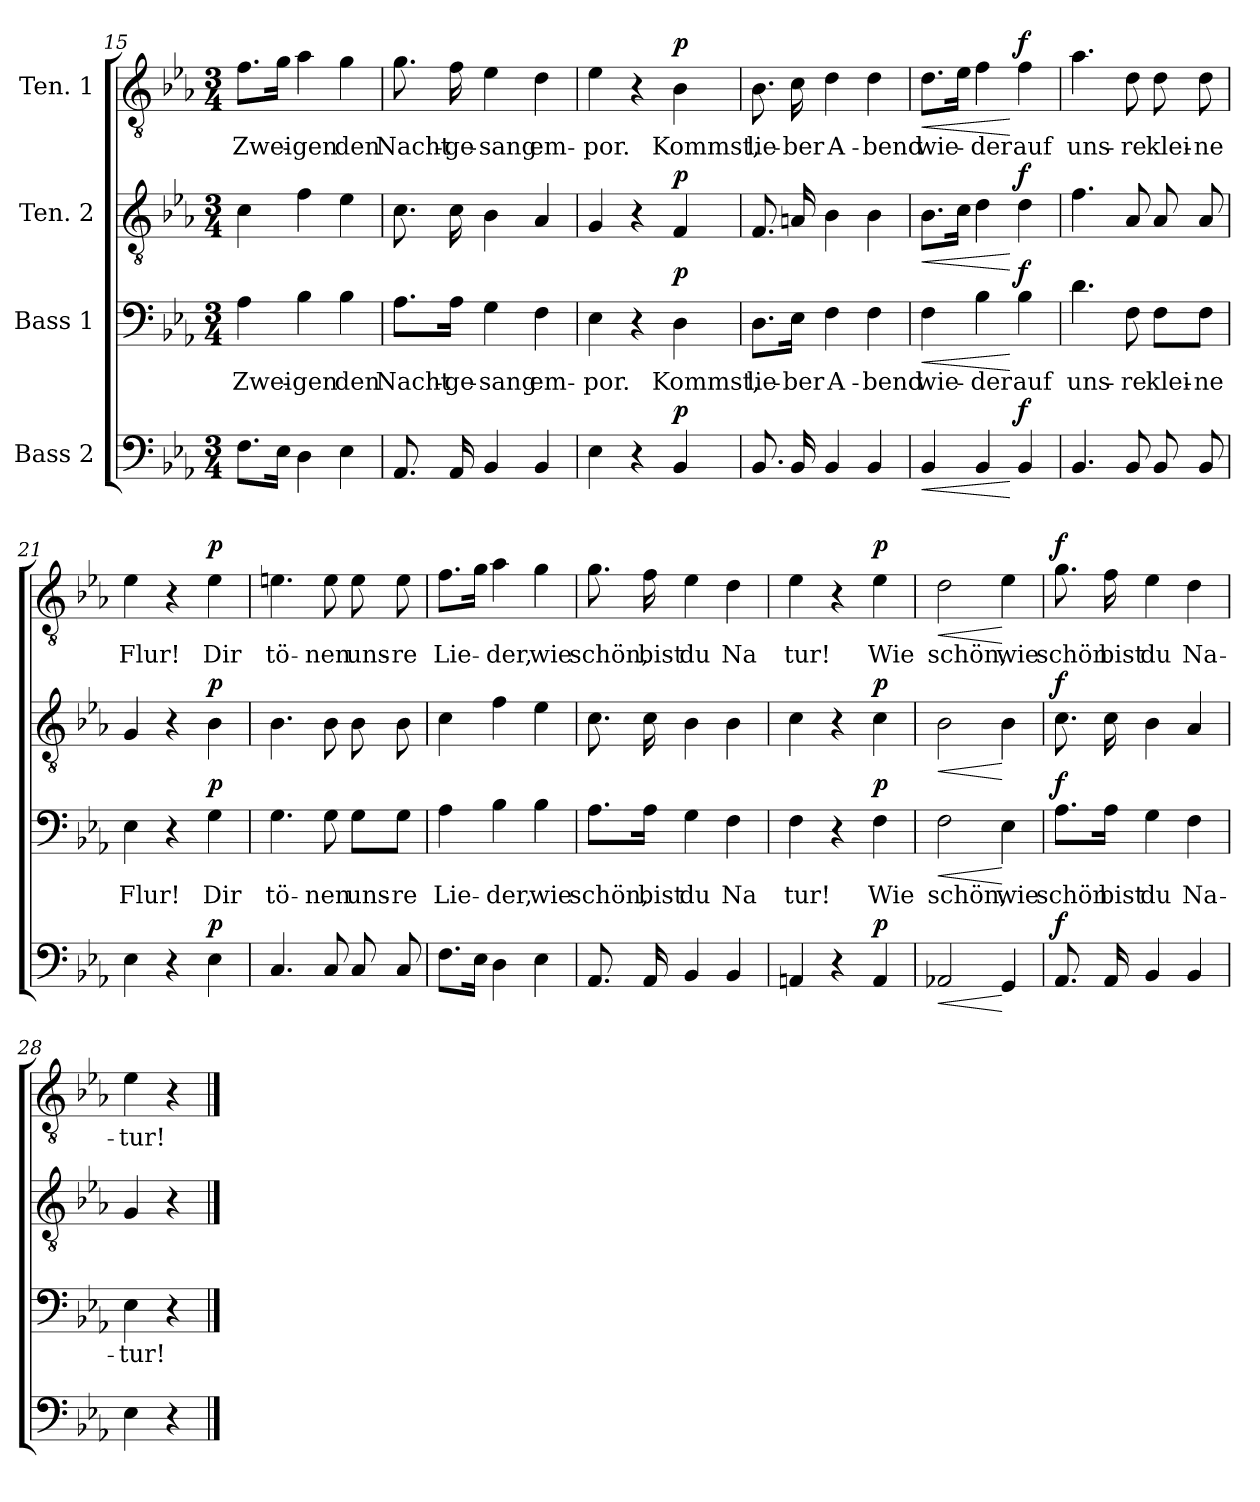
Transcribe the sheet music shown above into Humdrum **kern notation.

**kern	**dynam	**kern	**text	**dynam	**kern	**dynam	**kern	**text	**dynam
*part4	*part4	*part3	*part3	*part3	*part2	*part2	*part1	*part1	*part1
*staff4	*staff4	*staff3	*staff3	*staff3	*staff2	*staff2	*staff1	*staff1	*staff1
*I"Bass 2	*	*I"Bass 1	*	*	*I"Ten. 2	*	*I"Ten. 1	*	*
*clefF4	*	*clefF4	*	*	*clefGv2	*	*clefGv2	*	*
*k[b-e-a-]	*	*k[b-e-a-]	*	*	*k[b-e-a-]	*	*k[b-e-a-]	*	*
*M3/4	*	*M3/4	*	*	*M3/4	*	*M3/4	*	*
=15	=15	=15	=15	=15	=15	=15	=15	=15	=15
!	!	!	!LO:LY:b	!	!	!	!	!LO:LY:b	!
8.F\L	.	4A-\	Zwei-	.	4c\	.	8.f\L	Zwei-	.
16E-\Jk	.	.	.	.	.	.	16g\Jk	.	.
!	!	!	!LO:LY:b	!	!	!	!	!LO:LY:b	!
4D\	.	4B-\	-gen	.	4f\	.	4a-\	-gen	.
!	!	!	!LO:LY:b	!	!	!	!	!LO:LY:b	!
4E-\	.	4B-\	den	.	4e-\	.	4g\	den	.
=16	=16	=16	=16	=16	=16	=16	=16	=16	=16
!	!	!	!LO:LY:b	!	!	!	!	!LO:LY:b	!
8.AA-/	.	8.A-\L	Nacht-	.	8.c\	.	8.g\	Nacht-	.
!	!	!	!LO:LY:b	!	!	!	!	!LO:LY:b	!
16AA-/	.	16A-\Jk	-ge-	.	16c\	.	16f\	-ge-	.
!	!	!	!LO:LY:b	!	!	!	!	!LO:LY:b	!
4BB-/	.	4G\	-sang	.	4B-\	.	4e-\	-sang	.
!	!	!	!LO:LY:b	!	!	!	!	!LO:LY:b	!
4BB-/	.	4F\	em-	.	4A-/	.	4d\	em-	.
=17	=17	=17	=17	=17	=17	=17	=17	=17	=17
!	!	!	!LO:LY:b	!	!	!	!	!LO:LY:b	!
4E-\	.	4E-\	-por.	.	4G/	.	4e-\	-por.	.
4r	.	4r	.	.	4r	.	4r	.	.
!	!LO:DY:a	!	!LO:LY:b	!LO:DY:a	!	!LO:DY:a	!	!LO:LY:b	!LO:DY:a
4BB-/	p	4D\	Kommst,	p	4F/	p	4B-\	Kommst,	p
=18	=18	=18	=18	=18	=18	=18	=18	=18	=18
!	!	!	!LO:LY:b	!	!	!	!	!LO:LY:b	!
8.BB-/	.	8.D\L	lie-	.	8.F/	.	8.B-\	lie-	.
!	!	!	!LO:LY:b	!	!	!	!	!LO:LY:b	!
16BB-/	.	16E-\Jk	-ber	.	16An/	.	16c\	-ber	.
!	!	!	!LO:LY:b	!	!	!	!	!LO:LY:b	!
4BB-/	.	4F\	A-	.	4B-\	.	4d\	A-	.
!	!	!	!LO:LY:b	!	!	!	!	!LO:LY:b	!
4BB-/	.	4F\	-bend	.	4B-\	.	4d\	-bend	.
!!LO:LB:g=z
=19	=19	=19	=19	=19	=19	=19	=19	=19	=19
!	!LO:HP:b	!	!LO:LY:b	!LO:HP:b	!	!LO:HP:b	!	!LO:LY:b	!LO:HP:b
4BB-/	<	4F\	wie-	<	8.B-\L	<	8.d\L	wie-	<
.	.	.	.	.	16c\Jk	.	16e-\Jk	.	.
!	!	!	!LO:LY:b	!	!	!	!	!LO:LY:b	!
4BB-/	.	4B-\	-der	.	4d\	.	4f\	-der	.
!	!LO:DY:n=1:a	!	!LO:LY:b	!LO:DY:n=1:a	!	!LO:DY:n=1:a	!	!LO:LY:b	!LO:DY:n=1:a
4BB-/	[ f	4B-\	auf	[ f	4d\	[ f	4f\	auf	[ f
=20	=20	=20	=20	=20	=20	=20	=20	=20	=20
!	!	!	!LO:LY:b	!	!	!	!	!LO:LY:b	!
4.BB-/	.	4.d\	uns-	.	4.f\	.	4.a-\	uns-	.
!	!	!	!LO:LY:b	!	!	!	!	!LO:LY:b	!
8BB-/	.	8F\	-re	.	8A-/	.	8d\	-re	.
!	!	!	!LO:LY:b	!	!	!	!	!LO:LY:b	!
8BB-/	.	8F\L	klei-	.	8A-/	.	8d\	klei-	.
!	!	!	!LO:LY:b	!	!	!	!	!LO:LY:b	!
8BB-/	.	8F\J	-ne	.	8A-/	.	8d\	-ne	.
=21	=21	=21	=21	=21	=21	=21	=21	=21	=21
!	!	!	!LO:LY:b	!	!	!	!	!LO:LY:b	!
4E-\	.	4E-\	Flur!	.	4G/	.	4e-\	Flur!	.
4r	.	4r	.	.	4r	.	4r	.	.
!	!LO:DY:a	!	!LO:LY:b	!LO:DY:a	!	!LO:DY:a	!	!LO:LY:b	!LO:DY:a
4E-\	p	4G\	Dir	p	4B-\	p	4e-\	Dir	p
=22	=22	=22	=22	=22	=22	=22	=22	=22	=22
!	!	!	!LO:LY:b	!	!	!	!	!LO:LY:b	!
4.C/	.	4.G\	tö-	.	4.B-\	.	4.en\	tö-	.
!	!	!	!LO:LY:b	!	!	!	!	!LO:LY:b	!
8C/	.	8G\	-nen	.	8B-\	.	8e\	-nen	.
!	!	!	!LO:LY:b	!	!	!	!	!LO:LY:b	!
8C/	.	8G\L	uns-	.	8B-\	.	8e\	uns-	.
!	!	!	!LO:LY:b	!	!	!	!	!LO:LY:b	!
8C/	.	8G\J	-re	.	8B-\	.	8e\	-re	.
=23	=23	=23	=23	=23	=23	=23	=23	=23	=23
!	!	!	!LO:LY:b	!	!	!	!	!LO:LY:b	!
8.F\L	.	4A-\	Lie-	.	4c\	.	8.f\L	Lie-	.
16E-\Jk	.	.	.	.	.	.	16g\Jk	.	.
!	!	!	!LO:LY:b	!	!	!	!	!LO:LY:b	!
4D\	.	4B-\	-der,	.	4f\	.	4a-\	-der,	.
!	!	!	!LO:LY:b	!	!	!	!	!LO:LY:b	!
4E-\	.	4B-\	wie	.	4e-\	.	4g\	wie	.
!!LO:LB:g=z
=24	=24	=24	=24	=24	=24	=24	=24	=24	=24
!	!	!	!LO:LY:b	!	!	!	!	!LO:LY:b	!
8.AA-/	.	8.A-\L	schön,	.	8.c\	.	8.g\	schön,	.
!	!	!	!LO:LY:b	!	!	!	!	!LO:LY:b	!
16AA-/	.	16A-\Jk	bist	.	16c\	.	16f\	bist	.
!	!	!	!LO:LY:b	!	!	!	!	!LO:LY:b	!
4BB-/	.	4G\	du	.	4B-\	.	4e-\	du	.
!	!	!	!LO:LY:b	!	!	!	!	!LO:LY:b	!
4BB-/	.	4F\	Na	.	4B-\	.	4d\	Na	.
=25	=25	=25	=25	=25	=25	=25	=25	=25	=25
!	!	!	!LO:LY:b	!	!	!	!	!LO:LY:b	!
4AAn/	.	4F\	tur!	.	4c\	.	4e-\	tur!	.
4r	.	4r	.	.	4r	.	4r	.	.
!	!LO:DY:a	!	!LO:LY:b	!LO:DY:a	!	!LO:DY:a	!	!LO:LY:b	!LO:DY:a
4AA/	p	4F\	-Wie	p	4c\	p	4e-\	-Wie	p
=26	=26	=26	=26	=26	=26	=26	=26	=26	=26
!	!LO:HP:b	!	!LO:LY:b	!LO:HP:b	!	!LO:HP:b	!	!LO:LY:b	!LO:HP:b
2AA-X/	<	2F\	schön,	<	2B-\	<	2d\	schön,	<
!	!	!	!LO:LY:b	!	!	!	!	!LO:LY:b	!
4GG/	[	4E-\	wie	[	4B-\	[	4e-\	wie	[
=27	=27	=27	=27	=27	=27	=27	=27	=27	=27
!	!LO:DY:a	!	!LO:LY:b	!LO:DY:a	!	!LO:DY:a	!	!LO:LY:b	!LO:DY:a
8.AA-/	f	8.A-\L	schön	f	8.c\	f	8.g\	schön	f
!	!	!	!LO:LY:b	!	!	!	!	!LO:LY:b	!
16AA-/	.	16A-\Jk	bist	.	16c\	.	16f\	bist	.
!	!	!	!LO:LY:b	!	!	!	!	!LO:LY:b	!
4BB-/	.	4G\	du	.	4B-\	.	4e-\	du	.
!	!	!	!LO:LY:b	!	!	!	!	!LO:LY:b	!
4BB-/	.	4F\	Na-	.	4A-/	.	4d\	Na-	.
=28	=28	=28	=28	=28	=28	=28	=28	=28	=28
!	!	!	!LO:LY:b	!	!	!	!	!LO:LY:b	!
4E-\	.	4E-\	-tur!	.	4G/	.	4e-\	-tur!	.
4r	.	4r	.	.	4r	.	4r	.	.
==	==	==	==	==	==	==	==	==	==
*-	*-	*-	*-	*-	*-	*-	*-	*-	*-
